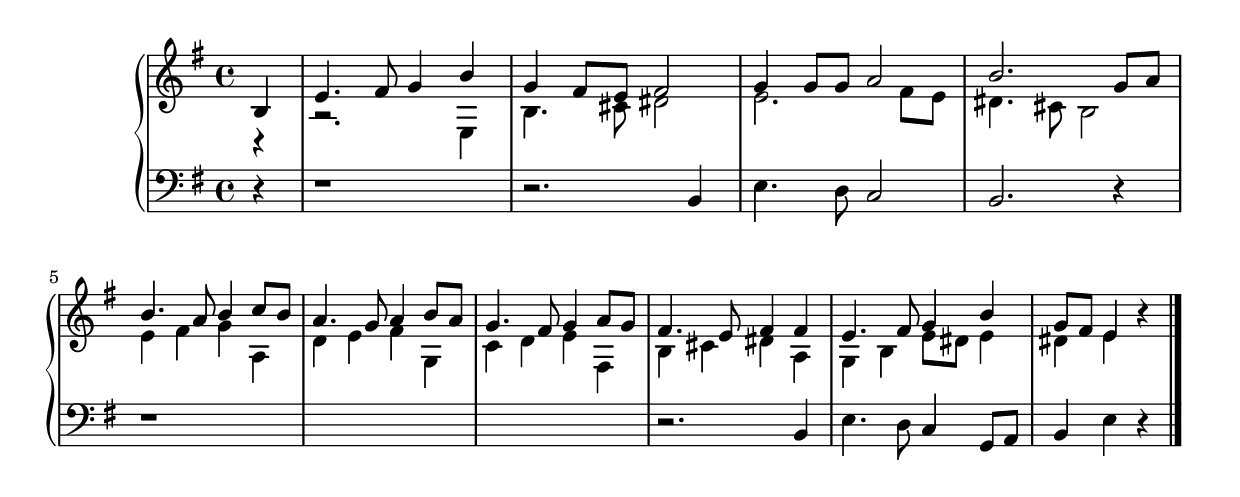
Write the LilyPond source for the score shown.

\version "2.22.2"
\language deutsch
%\header {
%  title = "Maria durch ein' Dornwald ging Vorspiel"
%  tagline = "Andreas Nolda"
%}

global = {
  \key g \minor
  \time 4/4
  \partial 4
  s4 s1*9 s2.
  \bar "|."
}
upperOne = \transpose f g {\transpose h c' {\relative{
  h4 | e4. fis8 g4 h | g fis8 e
  fis2 | g4 8 8 a2 | h2. g8 a 
  h4. a8 h4 c8 h | a4. g8 a4 h8 a
  g4. fis8 g4 a8 g | fis4. e8
  fis4 fis | e4. fis8 g4 h | g8 fis e4 r4 \bar "|."
}}}
upperTwo = \transpose f g {\relative c{
  r4 | r2. f4 | c'4. d8 e2 | f2. g8 f | e4. d8 c2 |
  f4 g as b, | es f g as, | des es f g, | c d e b | as c f8 e f4 | e f r4
}}
lowerMan = \transpose f g{\relative a,{
  r4 | r1 | r2. c4 | f4. es8 des2 | c2. r4 | r1*3
  r2. c4 | f4. es8 des4 as8 b | c4 f r4
}}

\score{
      \transpose g e {
    \new PianoStaff <<
          \new Staff = upper \with {
      \consists Merge_rests_engraver
    } <<
            \clef "treble"
            \new Voice = "main" <<\global {\voiceOne \upperOne} >>
            \new Voice  <<\global {\voiceTwo \upperTwo} >>
            >>
          \new Staff = lower <<
            \clef "bass"
            \new Voice  <<\global \lowerMan >>
      >>
    >>
  }
    \layout {}
}
